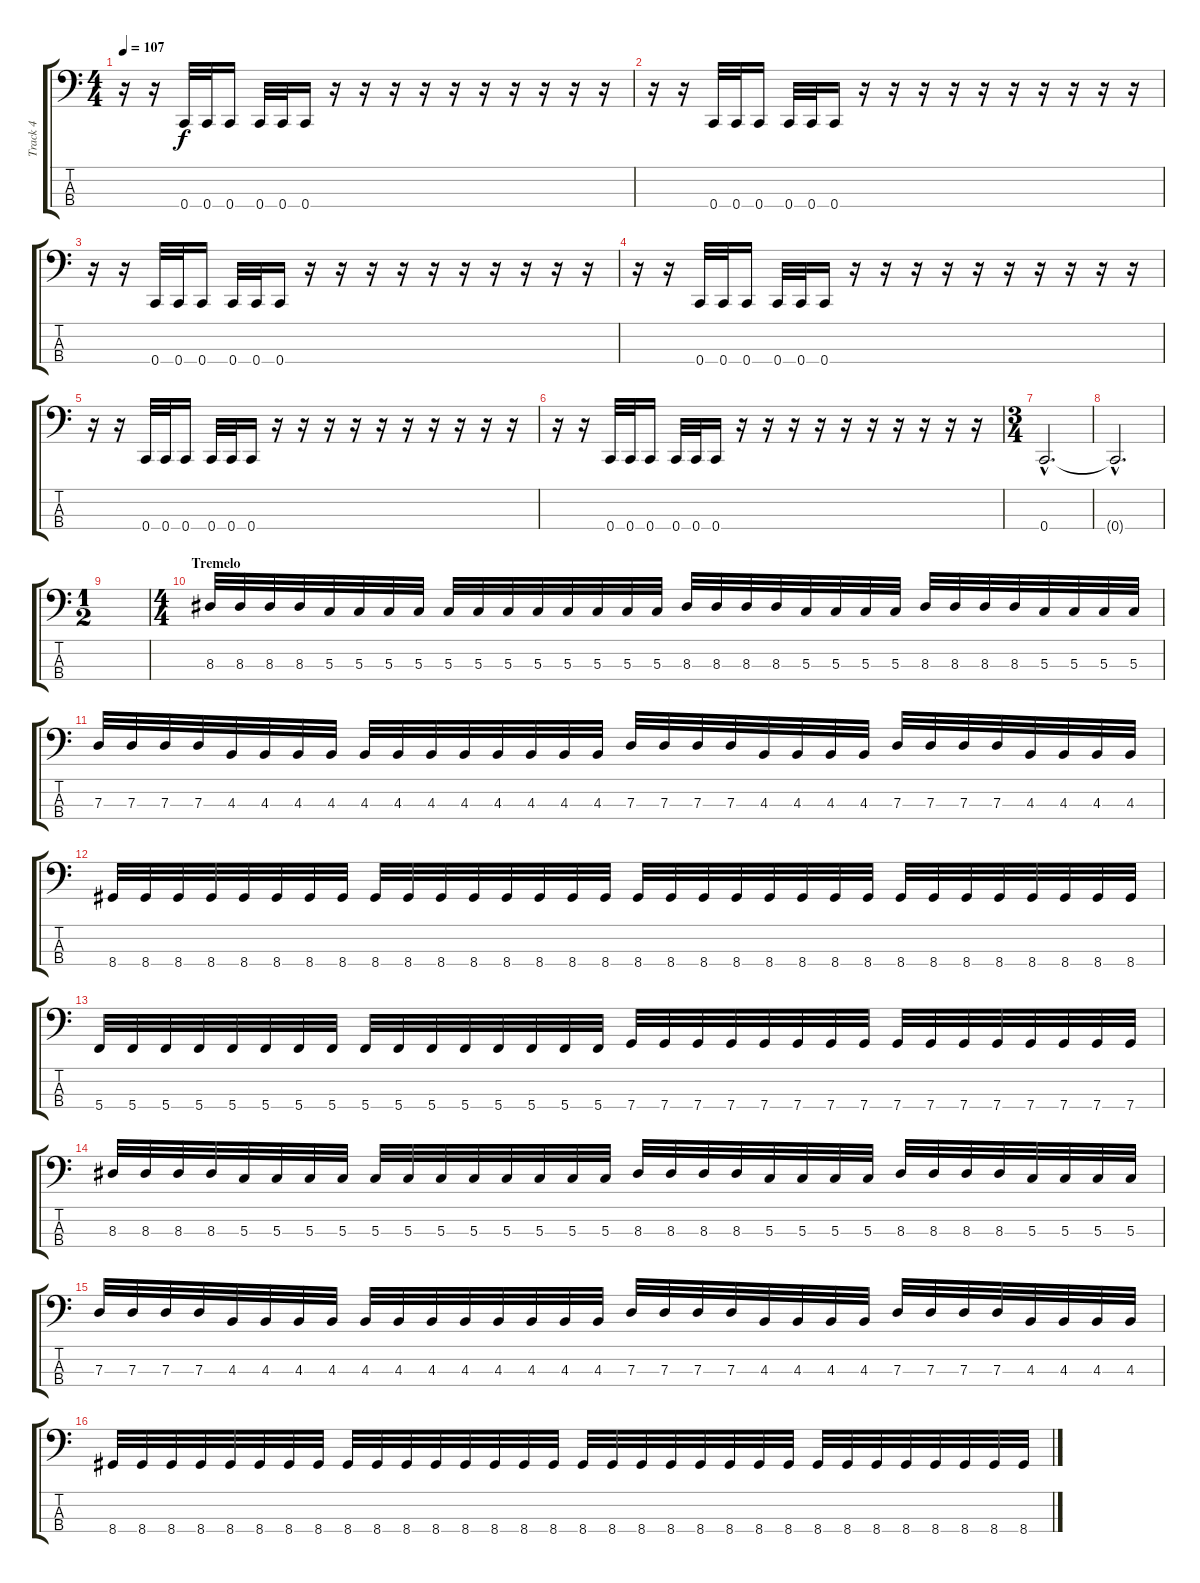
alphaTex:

\track ("Track 4" "Track 4") {instrument electricbassfinger}
\staff {score tabs}
\tuning (F2 C2 G1 C1) {hide}
\ts (4 4)
\tempo 107
\clef f4
\ks c
r.16{dy f} r.16 0.4.32 0.4.32 0.4.16 0.4.32 0.4.32 0.4.16 r.16 r.16 r.16 r.16 r.16 r.16 r.16 r.16 r.16 r.16 |
r.16 r.16 0.4.32 0.4.32 0.4.16 0.4.32 0.4.32 0.4.16 r.16 r.16 r.16 r.16 r.16 r.16 r.16 r.16 r.16 r.16 |
r.16 r.16 0.4.32 0.4.32 0.4.16 0.4.32 0.4.32 0.4.16 r.16 r.16 r.16 r.16 r.16 r.16 r.16 r.16 r.16 r.16 |
r.16 r.16 0.4.32 0.4.32 0.4.16 0.4.32 0.4.32 0.4.16 r.16 r.16 r.16 r.16 r.16 r.16 r.16 r.16 r.16 r.16 |
r.16 r.16 0.4.32 0.4.32 0.4.16 0.4.32 0.4.32 0.4.16 r.16 r.16 r.16 r.16 r.16 r.16 r.16 r.16 r.16 r.16 |
r.16 r.16 0.4.32 0.4.32 0.4.16 0.4.32 0.4.32 0.4.16 r.16 r.16 r.16 r.16 r.16 r.16 r.16 r.16 r.16 r.16 |
\ts (3 4)
0.4{hac}.2{d} |
0.4{hac t}.2{d} |
\ts (1 2)
|
\ts (4 4)
\section ("" "Tremelo")
8.3.32 8.3.32 8.3.32 8.3.32 5.3.32 5.3.32 5.3.32 5.3.32 5.3.32 5.3.32 5.3.32 5.3.32 5.3.32 5.3.32 5.3.32 5.3.32 8.3.32 8.3.32 8.3.32 8.3.32 5.3.32 5.3.32 5.3.32 5.3.32 8.3.32 8.3.32 8.3.32 8.3.32 5.3.32 5.3.32 5.3.32 5.3.32 |
7.3.32 7.3.32 7.3.32 7.3.32 4.3.32 4.3.32 4.3.32 4.3.32 4.3.32 4.3.32 4.3.32 4.3.32 4.3.32 4.3.32 4.3.32 4.3.32 7.3.32 7.3.32 7.3.32 7.3.32 4.3.32 4.3.32 4.3.32 4.3.32 7.3.32 7.3.32 7.3.32 7.3.32 4.3.32 4.3.32 4.3.32 4.3.32 |
8.4.32 8.4.32 8.4.32 8.4.32 8.4.32 8.4.32 8.4.32 8.4.32 8.4.32 8.4.32 8.4.32 8.4.32 8.4.32 8.4.32 8.4.32 8.4.32 8.4.32 8.4.32 8.4.32 8.4.32 8.4.32 8.4.32 8.4.32 8.4.32 8.4.32 8.4.32 8.4.32 8.4.32 8.4.32 8.4.32 8.4.32 8.4.32 |
5.4.32 5.4.32 5.4.32 5.4.32 5.4.32 5.4.32 5.4.32 5.4.32 5.4.32 5.4.32 5.4.32 5.4.32 5.4.32 5.4.32 5.4.32 5.4.32 7.4.32 7.4.32 7.4.32 7.4.32 7.4.32 7.4.32 7.4.32 7.4.32 7.4.32 7.4.32 7.4.32 7.4.32 7.4.32 7.4.32 7.4.32 7.4.32 |
8.3.32 8.3.32 8.3.32 8.3.32 5.3.32 5.3.32 5.3.32 5.3.32 5.3.32 5.3.32 5.3.32 5.3.32 5.3.32 5.3.32 5.3.32 5.3.32 8.3.32 8.3.32 8.3.32 8.3.32 5.3.32 5.3.32 5.3.32 5.3.32 8.3.32 8.3.32 8.3.32 8.3.32 5.3.32 5.3.32 5.3.32 5.3.32 |
7.3.32 7.3.32 7.3.32 7.3.32 4.3.32 4.3.32 4.3.32 4.3.32 4.3.32 4.3.32 4.3.32 4.3.32 4.3.32 4.3.32 4.3.32 4.3.32 7.3.32 7.3.32 7.3.32 7.3.32 4.3.32 4.3.32 4.3.32 4.3.32 7.3.32 7.3.32 7.3.32 7.3.32 4.3.32 4.3.32 4.3.32 4.3.32 |
8.4.32 8.4.32 8.4.32 8.4.32 8.4.32 8.4.32 8.4.32 8.4.32 8.4.32 8.4.32 8.4.32 8.4.32 8.4.32 8.4.32 8.4.32 8.4.32 8.4.32 8.4.32 8.4.32 8.4.32 8.4.32 8.4.32 8.4.32 8.4.32 8.4.32 8.4.32 8.4.32 8.4.32 8.4.32 8.4.32 8.4.32 8.4.32
